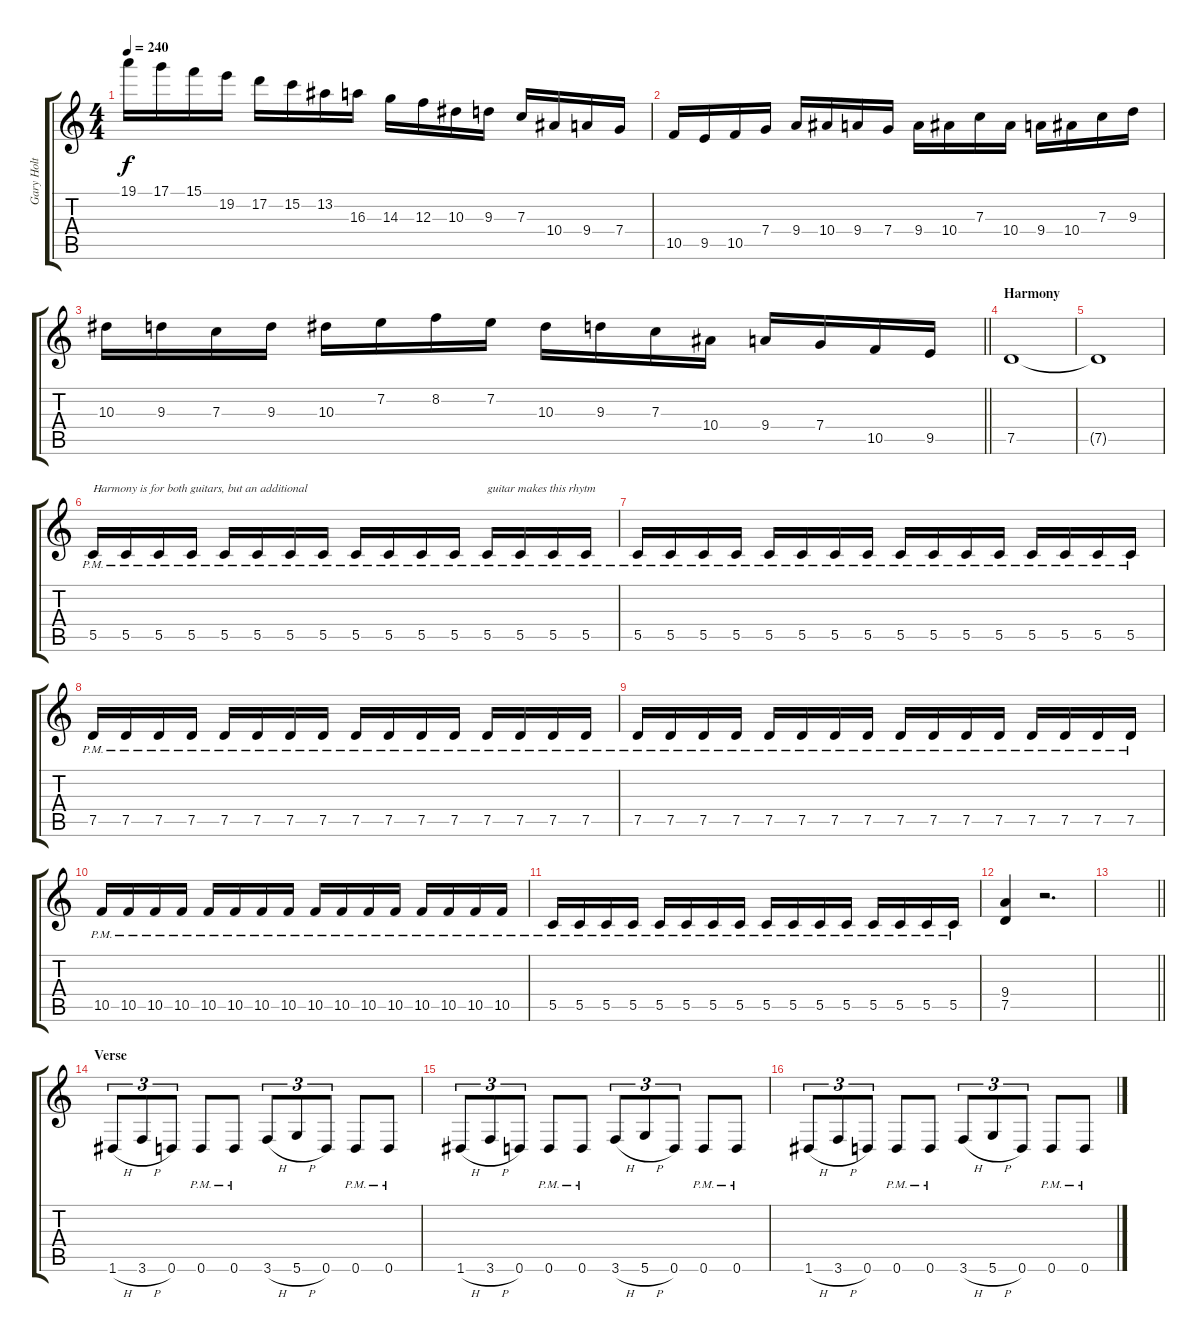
\track ("Gary Holt" "Gary Holt") {instrument acousticguitarsteel}
\staff {score tabs}
\tuning (D4 A3 F3 C3 G2 D2) {hide}
\ts (4 4)
\tempo 240
\clef g2
\ks c
19.1.16{dy f} 17.1.16 15.1.16 19.2.16 17.2.16 15.2.16 13.2.16 16.3.16 14.3.16 12.3.16 10.3.16 9.3.16 7.3.16 10.4.16 9.4.16 7.4.16 |
10.5.16 9.5.16 10.5.16 7.4.16 9.4.16 10.4.16 9.4.16 7.4.16 9.4.16 10.4.16 7.3.16 10.4.16 9.4.16 10.4.16 7.3.16 9.3.16 |
\barLineRight lightlight
10.3.16 9.3.16 7.3.16 9.3.16 10.3.16 7.2.16 8.2.16 7.2.16 10.3.16 9.3.16 7.3.16 10.4.16 9.4.16 7.4.16 10.5.16 9.5.16 |
\section ("" "Harmony")
7.5.1{volume 13} |
7.5{t}.1 |
5.5{pm}.16{txt "Harmony is for both guitars, but an additional"} 5.5{pm}.16 5.5{pm}.16 5.5{pm}.16 5.5{pm}.16 5.5{pm}.16 5.5{pm}.16 5.5{pm}.16 5.5{pm}.16 5.5{pm}.16 5.5{pm}.16 5.5{pm}.16 5.5{pm}.16{txt "guitar makes this rhytm"} 5.5{pm}.16 5.5{pm}.16 5.5{pm}.16 |
5.5{pm}.16 5.5{pm}.16 5.5{pm}.16 5.5{pm}.16 5.5{pm}.16 5.5{pm}.16 5.5{pm}.16 5.5{pm}.16 5.5{pm}.16 5.5{pm}.16 5.5{pm}.16 5.5{pm}.16 5.5{pm}.16 5.5{pm}.16 5.5{pm}.16 5.5{pm}.16 |
7.5{pm}.16 7.5{pm}.16 7.5{pm}.16 7.5{pm}.16 7.5{pm}.16 7.5{pm}.16 7.5{pm}.16 7.5{pm}.16 7.5{pm}.16 7.5{pm}.16 7.5{pm}.16 7.5{pm}.16 7.5{pm}.16 7.5{pm}.16 7.5{pm}.16 7.5{pm}.16 |
7.5{pm}.16 7.5{pm}.16 7.5{pm}.16 7.5{pm}.16 7.5{pm}.16 7.5{pm}.16 7.5{pm}.16 7.5{pm}.16 7.5{pm}.16 7.5{pm}.16 7.5{pm}.16 7.5{pm}.16 7.5{pm}.16 7.5{pm}.16 7.5{pm}.16 7.5{pm}.16 |
10.5{pm}.16 10.5{pm}.16 10.5{pm}.16 10.5{pm}.16 10.5{pm}.16 10.5{pm}.16 10.5{pm}.16 10.5{pm}.16 10.5{pm}.16 10.5{pm}.16 10.5{pm}.16 10.5{pm}.16 10.5{pm}.16 10.5{pm}.16 10.5{pm}.16 10.5{pm}.16 |
5.5{pm}.16 5.5{pm}.16 5.5{pm}.16 5.5{pm}.16 5.5{pm}.16 5.5{pm}.16 5.5{pm}.16 5.5{pm}.16 5.5{pm}.16 5.5{pm}.16 5.5{pm}.16 5.5{pm}.16 5.5{pm}.16 5.5{pm}.16 5.5{pm}.16 5.5{pm}.16 |
(9.4 7.5).4 r.2{d} |
\barLineRight lightlight
|
\section ("" "Verse")
1.6{h}.8{tu (3 2)} 3.6{h}.8{tu (3 2)} 0.6.8{tu (3 2)} 0.6{pm}.8 0.6{pm}.8 3.6{h}.8{tu (3 2)} 5.6{h}.8{tu (3 2)} 0.6.8{tu (3 2)} 0.6{pm}.8 0.6{pm}.8 |
1.6{h}.8{tu (3 2)} 3.6{h}.8{tu (3 2)} 0.6.8{tu (3 2)} 0.6{pm}.8 0.6{pm}.8 3.6{h}.8{tu (3 2)} 5.6{h}.8{tu (3 2)} 0.6.8{tu (3 2)} 0.6{pm}.8 0.6{pm}.8 |
1.6{h}.8{tu (3 2)} 3.6{h}.8{tu (3 2)} 0.6.8{tu (3 2)} 0.6{pm}.8 0.6{pm}.8 3.6{h}.8{tu (3 2)} 5.6{h}.8{tu (3 2)} 0.6.8{tu (3 2)} 0.6{pm}.8 0.6{pm}.8
